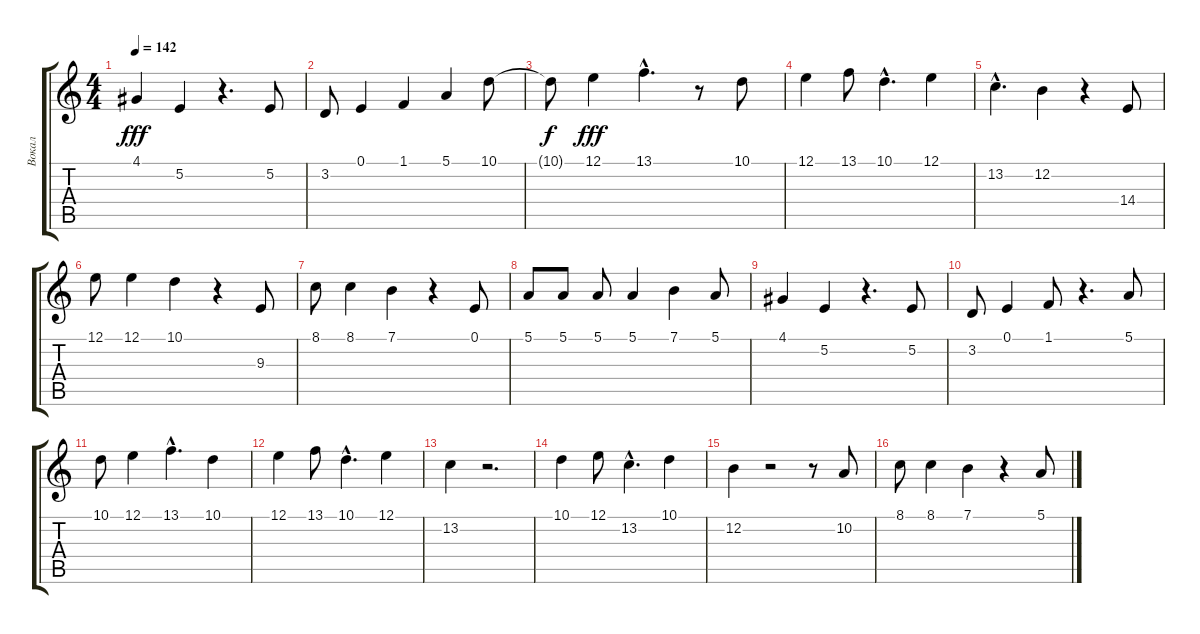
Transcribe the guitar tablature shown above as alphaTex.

\track ("Вокал" "Вокал") {instrument viola}
\staff {score tabs}
\tuning (E4 B3 G3 D3 A2 E2) {hide}
\ts (4 4)
\tempo 142
\clef g2
\ks c
4.1.4{dy fff} 5.2.4 r.4{d} 5.2.8 |
3.2.8 0.1.4 1.1.4 5.1.4 10.1.8 |
10.1{t}.8{dy f} 12.1.4{dy fff} 13.1{hac}.4{d} r.8 10.1.8 |
12.1.4 13.1.8 10.1{hac}.4{d} 12.1.4 |
13.2{hac}.4{d} 12.2.4 r.4 14.4.8 |
12.1.8 12.1.4 10.1.4 r.4 9.3.8 |
8.1.8 8.1.4 7.1.4 r.4 0.1.8 |
5.1.8 5.1.8 5.1.8 5.1.4 7.1.4 5.1.8 |
4.1.4 5.2.4 r.4{d} 5.2.8 |
3.2.8 0.1.4 1.1.8 r.4{d} 5.1.8 |
10.1.8 12.1.4 13.1{hac}.4{d} 10.1.4 |
12.1.4 13.1.8 10.1{hac}.4{d} 12.1.4 |
13.2.4 r.2{d} |
10.1.4 12.1.8 13.2{hac}.4{d} 10.1.4 |
12.2.4 r.2 r.8 10.2.8 |
8.1.8 8.1.4 7.1.4 r.4 5.1.8
